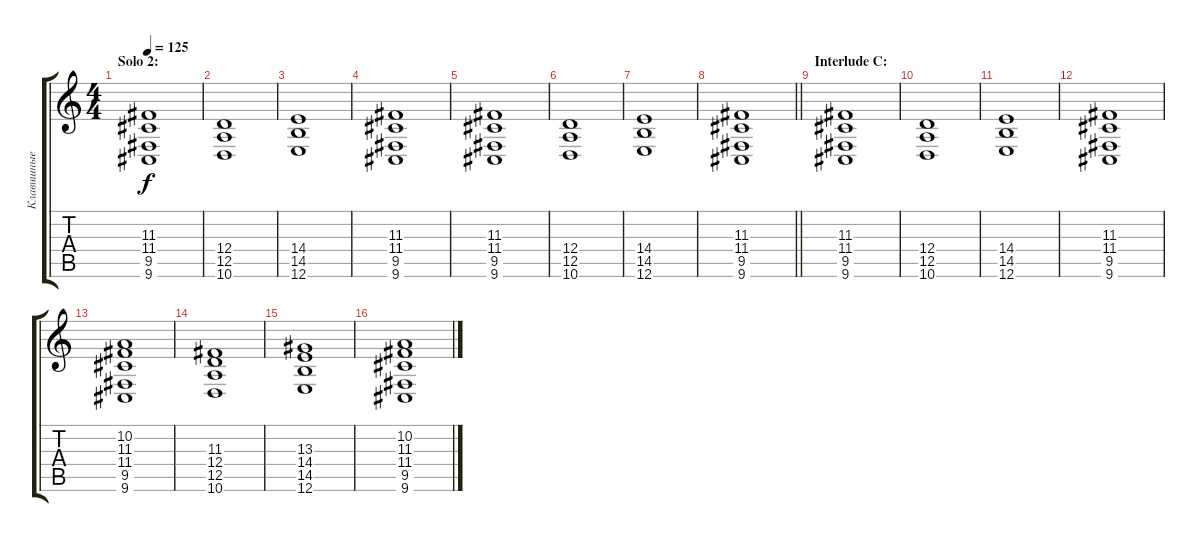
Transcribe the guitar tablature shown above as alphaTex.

\track ("Клавишные" "Клавишные") {instrument fx1rain}
\staff {score tabs}
\tuning (E4 B3 G3 D3 A2 E2) {hide}
\ts (4 4)
\section ("" "Solo 2:")
\tempo 125
\clef g2
\ks c
(11.3 11.4 9.5 9.6).1{dy f} |
(12.4 12.5 10.6).1 |
(14.4 14.5 12.6).1 |
(11.3 11.4 9.5 9.6).1 |
(11.3 11.4 9.5 9.6).1 |
(12.4 12.5 10.6).1 |
(14.4 14.5 12.6).1 |
\barLineRight lightlight
(11.3 11.4 9.5 9.6).1 |
\section ("" "Interlude C:")
(11.3 11.4 9.5 9.6).1 |
(12.4 12.5 10.6).1 |
(14.4 14.5 12.6).1 |
(11.3 11.4 9.5 9.6).1 |
(10.2 11.3 11.4 9.5 9.6).1 |
(11.3 12.4 12.5 10.6).1 |
(13.3 14.4 14.5 12.6).1 |
(10.2 11.3 11.4 9.5 9.6).1
